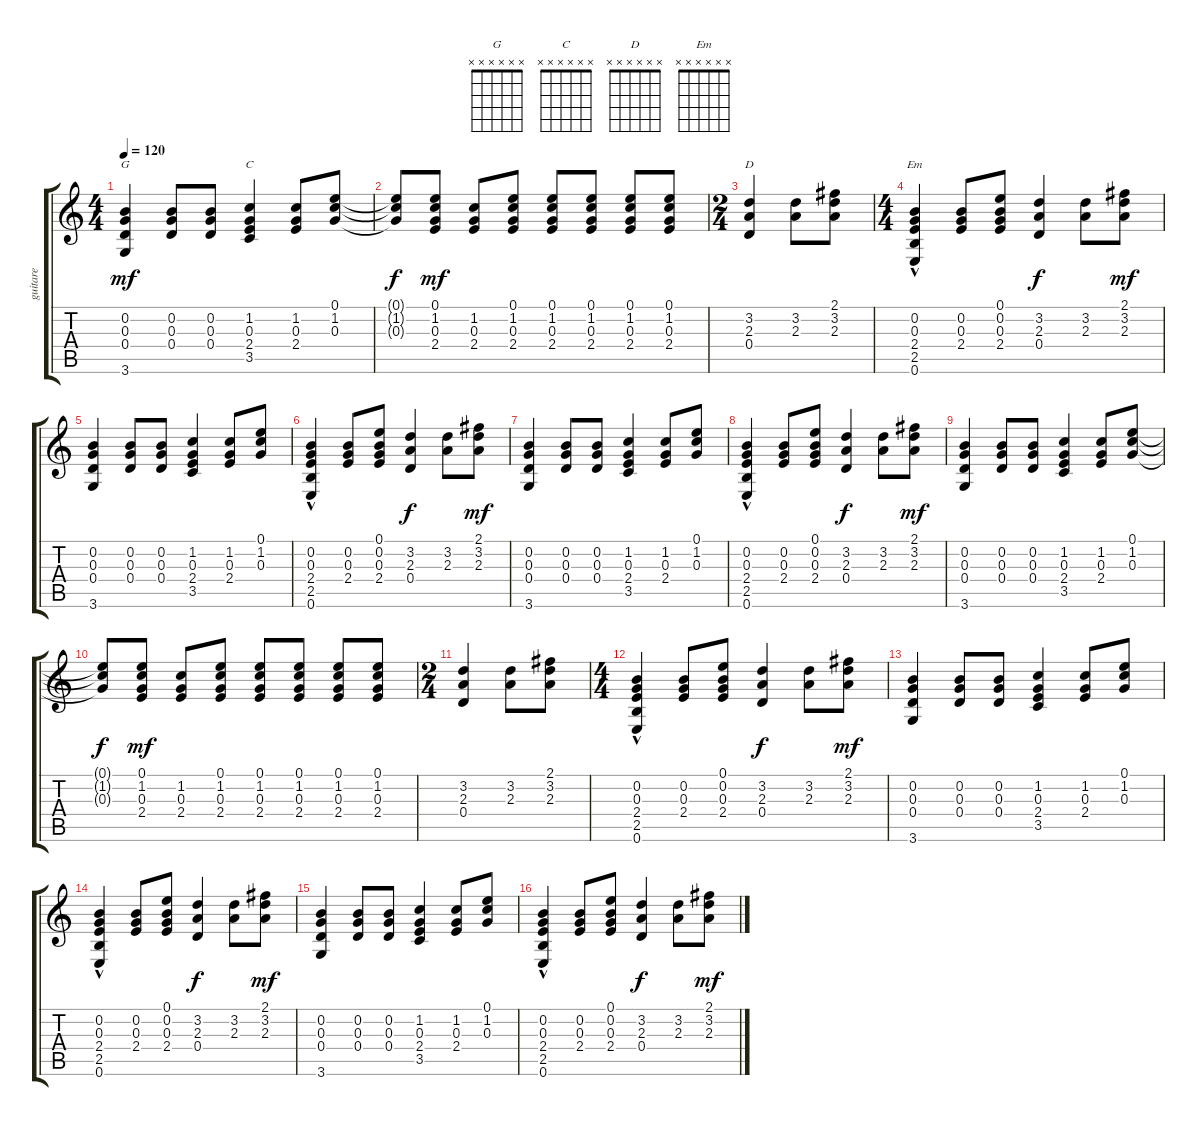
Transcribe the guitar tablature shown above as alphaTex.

\track ("guitare" "guitare") {instrument acousticguitarsteel}
\staff {score tabs}
\tuning (E4 B3 G3 D3 A2 E2) {hide}
\chord ("G" x x x x x x) {firstfret 0}
\chord ("C" x x x x x x) {firstfret 0}
\chord ("D" x x x x x x) {firstfret 0}
\chord ("Em" x x x x x x) {firstfret 0}
\ts (4 4)
\tempo 120
\clef g2
\ks c
(0.2 0.3 0.4 3.6).4{ch "G" dy mf} (0.2 0.3 0.4).8 (0.2 0.3 0.4).8 (1.2 0.3 2.4 3.5).4{ch "C"} (1.2 0.3 2.4).8 (0.1 1.2 0.3).8 |
(0.1{t} 1.2{t} 0.3{t}).8{dy f} (0.1 1.2 0.3 2.4).8{dy mf} (1.2 0.3 2.4).8 (0.1 1.2 0.3 2.4).8 (0.1 1.2 0.3 2.4).8 (0.1 1.2 0.3 2.4).8 (0.1 1.2 0.3 2.4).8 (0.1 1.2 0.3 2.4).8 |
\ts (2 4)
(3.2 2.3 0.4).4{ch "D"} (3.2 2.3).8 (2.1 3.2 2.3).8 |
\ts (4 4)
(0.2 0.3 2.4 2.5 0.6{hac}).4{ch "Em"} (0.2 0.3 2.4).8 (0.1 0.2 0.3 2.4).8 (3.2 2.3 0.4).4{dy f} (3.2 2.3).8 (2.1 3.2 2.3).8{dy mf} |
(0.2 0.3 0.4 3.6).4 (0.2 0.3 0.4).8 (0.2 0.3 0.4).8 (1.2 0.3 2.4 3.5).4 (1.2 0.3 2.4).8 (0.1 1.2 0.3).8 |
(0.2 0.3 2.4 2.5 0.6{hac}).4 (0.2 0.3 2.4).8 (0.1 0.2 0.3 2.4).8 (3.2 2.3 0.4).4{dy f} (3.2 2.3).8 (2.1 3.2 2.3).8{dy mf} |
(0.2 0.3 0.4 3.6).4 (0.2 0.3 0.4).8 (0.2 0.3 0.4).8 (1.2 0.3 2.4 3.5).4 (1.2 0.3 2.4).8 (0.1 1.2 0.3).8 |
(0.2 0.3 2.4 2.5 0.6{hac}).4 (0.2 0.3 2.4).8 (0.1 0.2 0.3 2.4).8 (3.2 2.3 0.4).4{dy f} (3.2 2.3).8 (2.1 3.2 2.3).8{dy mf} |
(0.2 0.3 0.4 3.6).4 (0.2 0.3 0.4).8 (0.2 0.3 0.4).8 (1.2 0.3 2.4 3.5).4 (1.2 0.3 2.4).8 (0.1 1.2 0.3).8 |
(0.1{t} 1.2{t} 0.3{t}).8{dy f} (0.1 1.2 0.3 2.4).8{dy mf} (1.2 0.3 2.4).8 (0.1 1.2 0.3 2.4).8 (0.1 1.2 0.3 2.4).8 (0.1 1.2 0.3 2.4).8 (0.1 1.2 0.3 2.4).8 (0.1 1.2 0.3 2.4).8 |
\ts (2 4)
(3.2 2.3 0.4).4 (3.2 2.3).8 (2.1 3.2 2.3).8 |
\ts (4 4)
(0.2 0.3 2.4 2.5 0.6{hac}).4 (0.2 0.3 2.4).8 (0.1 0.2 0.3 2.4).8 (3.2 2.3 0.4).4{dy f} (3.2 2.3).8 (2.1 3.2 2.3).8{dy mf} |
(0.2 0.3 0.4 3.6).4 (0.2 0.3 0.4).8 (0.2 0.3 0.4).8 (1.2 0.3 2.4 3.5).4 (1.2 0.3 2.4).8 (0.1 1.2 0.3).8 |
(0.2 0.3 2.4 2.5 0.6{hac}).4 (0.2 0.3 2.4).8 (0.1 0.2 0.3 2.4).8 (3.2 2.3 0.4).4{dy f} (3.2 2.3).8 (2.1 3.2 2.3).8{dy mf} |
(0.2 0.3 0.4 3.6).4 (0.2 0.3 0.4).8 (0.2 0.3 0.4).8 (1.2 0.3 2.4 3.5).4 (1.2 0.3 2.4).8 (0.1 1.2 0.3).8 |
(0.2 0.3 2.4 2.5 0.6{hac}).4 (0.2 0.3 2.4).8 (0.1 0.2 0.3 2.4).8 (3.2 2.3 0.4).4{dy f} (3.2 2.3).8 (2.1 3.2 2.3).8{dy mf}
